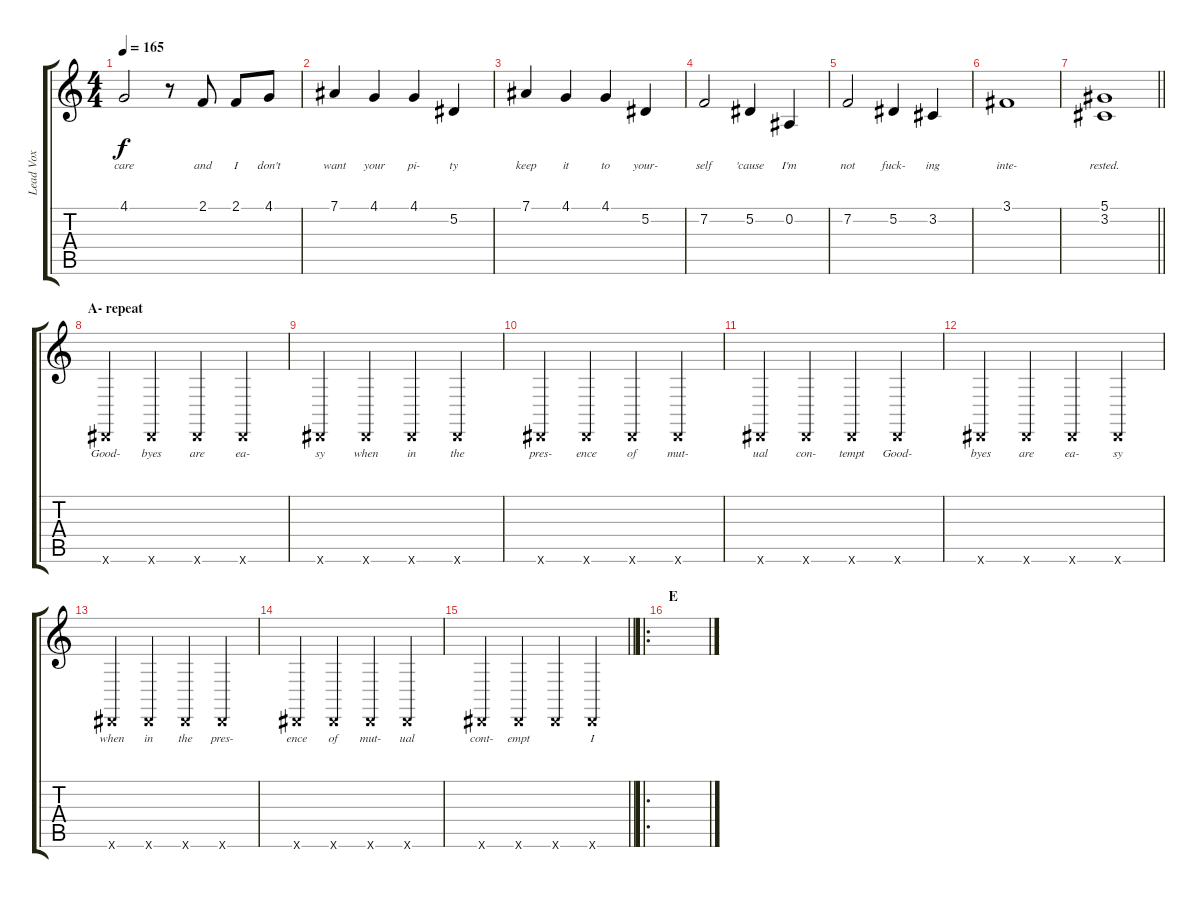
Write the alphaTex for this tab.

\track ("Lead Vox" "Lead Vox") {instrument oboe}
\staff {score tabs}
\tuning (Eb4 Bb3 Gb3 Db3 Ab2 Eb2) {hide}
\ts (4 4)
\tempo 165
\clef g2
\ks c
4.1.2{lyrics (0 "care") lyrics (1 "") lyrics (2 "") lyrics (3 "") lyrics (4 "") dy f} r.8 2.1.8{lyrics (0 "and") lyrics (1 "") lyrics (2 "") lyrics (3 "") lyrics (4 "")} 2.1.8{lyrics (0 "I") lyrics (1 "") lyrics (2 "") lyrics (3 "") lyrics (4 "")} 4.1.8{lyrics (0 "don't") lyrics (1 "") lyrics (2 "") lyrics (3 "") lyrics (4 "")} |
7.1.4{lyrics (0 "want") lyrics (1 "") lyrics (2 "") lyrics (3 "") lyrics (4 "")} 4.1.4{lyrics (0 "your") lyrics (1 "") lyrics (2 "") lyrics (3 "") lyrics (4 "")} 4.1.4{lyrics (0 "pi-") lyrics (1 "") lyrics (2 "") lyrics (3 "") lyrics (4 "")} 5.2.4{lyrics (0 "ty") lyrics (1 "") lyrics (2 "") lyrics (3 "") lyrics (4 "")} |
7.1.4{lyrics (0 "keep") lyrics (1 "") lyrics (2 "") lyrics (3 "") lyrics (4 "")} 4.1.4{lyrics (0 "it") lyrics (1 "") lyrics (2 "") lyrics (3 "") lyrics (4 "")} 4.1.4{lyrics (0 "to") lyrics (1 "") lyrics (2 "") lyrics (3 "") lyrics (4 "")} 5.2.4{lyrics (0 "your-") lyrics (1 "") lyrics (2 "") lyrics (3 "") lyrics (4 "")} |
7.2.2{lyrics (0 "self") lyrics (1 "") lyrics (2 "") lyrics (3 "") lyrics (4 "")} 5.2.4{lyrics (0 "'cause") lyrics (1 "") lyrics (2 "") lyrics (3 "") lyrics (4 "")} 0.2.4{lyrics (0 "I'm") lyrics (1 "") lyrics (2 "") lyrics (3 "") lyrics (4 "")} |
7.2.2{lyrics (0 "not") lyrics (1 "") lyrics (2 "") lyrics (3 "") lyrics (4 "")} 5.2.4{lyrics (0 "fuck-") lyrics (1 "") lyrics (2 "") lyrics (3 "") lyrics (4 "")} 3.2.4{lyrics (0 "ing") lyrics (1 "") lyrics (2 "") lyrics (3 "") lyrics (4 "")} |
3.1.1{lyrics (0 "inte-") lyrics (1 "") lyrics (2 "") lyrics (3 "") lyrics (4 "")} |
\barLineRight lightlight
(5.1 3.2).1{lyrics (0 "rested.") lyrics (1 "") lyrics (2 "") lyrics (3 "") lyrics (4 "")} |
\section ("" "A- repeat")
0.6{x}.4{lyrics (0 "Good-") lyrics (1 "") lyrics (2 "") lyrics (3 "") lyrics (4 "")} 0.6{x}.4{lyrics (0 "byes") lyrics (1 "") lyrics (2 "") lyrics (3 "") lyrics (4 "")} 0.6{x}.4{lyrics (0 "are") lyrics (1 "") lyrics (2 "") lyrics (3 "") lyrics (4 "")} 0.6{x}.4{lyrics (0 "ea-") lyrics (1 "") lyrics (2 "") lyrics (3 "") lyrics (4 "")} |
0.6{x}.4{lyrics (0 "sy") lyrics (1 "") lyrics (2 "") lyrics (3 "") lyrics (4 "")} 0.6{x}.4{lyrics (0 "when") lyrics (1 "") lyrics (2 "") lyrics (3 "") lyrics (4 "")} 0.6{x}.4{lyrics (0 "in") lyrics (1 "") lyrics (2 "") lyrics (3 "") lyrics (4 "")} 0.6{x}.4{lyrics (0 "the") lyrics (1 "") lyrics (2 "") lyrics (3 "") lyrics (4 "")} |
0.6{x}.4{lyrics (0 "pres-") lyrics (1 "") lyrics (2 "") lyrics (3 "") lyrics (4 "")} 0.6{x}.4{lyrics (0 "ence") lyrics (1 "") lyrics (2 "") lyrics (3 "") lyrics (4 "")} 0.6{x}.4{lyrics (0 "of") lyrics (1 "") lyrics (2 "") lyrics (3 "") lyrics (4 "")} 0.6{x}.4{lyrics (0 "mut-") lyrics (1 "") lyrics (2 "") lyrics (3 "") lyrics (4 "")} |
0.6{x}.4{lyrics (0 "ual") lyrics (1 "") lyrics (2 "") lyrics (3 "") lyrics (4 "")} 0.6{x}.4{lyrics (0 "con-") lyrics (1 "") lyrics (2 "") lyrics (3 "") lyrics (4 "")} 0.6{x}.4{lyrics (0 "tempt") lyrics (1 "") lyrics (2 "") lyrics (3 "") lyrics (4 "")} 0.6{x}.4{lyrics (0 "Good-") lyrics (1 "") lyrics (2 "") lyrics (3 "") lyrics (4 "")} |
0.6{x}.4{lyrics (0 "byes") lyrics (1 "") lyrics (2 "") lyrics (3 "") lyrics (4 "")} 0.6{x}.4{lyrics (0 "are") lyrics (1 "") lyrics (2 "") lyrics (3 "") lyrics (4 "")} 0.6{x}.4{lyrics (0 "ea-") lyrics (1 "") lyrics (2 "") lyrics (3 "") lyrics (4 "")} 0.6{x}.4{lyrics (0 "sy") lyrics (1 "") lyrics (2 "") lyrics (3 "") lyrics (4 "")} |
0.6{x}.4{lyrics (0 "when") lyrics (1 "") lyrics (2 "") lyrics (3 "") lyrics (4 "")} 0.6{x}.4{lyrics (0 "in") lyrics (1 "") lyrics (2 "") lyrics (3 "") lyrics (4 "")} 0.6{x}.4{lyrics (0 "the") lyrics (1 "") lyrics (2 "") lyrics (3 "") lyrics (4 "")} 0.6{x}.4{lyrics (0 "pres-") lyrics (1 "") lyrics (2 "") lyrics (3 "") lyrics (4 "")} |
0.6{x}.4{lyrics (0 "ence") lyrics (1 "") lyrics (2 "") lyrics (3 "") lyrics (4 "")} 0.6{x}.4{lyrics (0 "of") lyrics (1 "") lyrics (2 "") lyrics (3 "") lyrics (4 "")} 0.6{x}.4{lyrics (0 "mut-") lyrics (1 "") lyrics (2 "") lyrics (3 "") lyrics (4 "")} 0.6{x}.4{lyrics (0 "ual") lyrics (1 "") lyrics (2 "") lyrics (3 "") lyrics (4 "")} |
\barLineRight lightlight
0.6{x}.4{lyrics (0 "cont-") lyrics (1 "") lyrics (2 "") lyrics (3 "") lyrics (4 "")} 0.6{x}.4{lyrics (0 "empt") lyrics (1 "") lyrics (2 "") lyrics (3 "") lyrics (4 "")} 0.6{x}.4{lyrics (0 "") lyrics (1 "") lyrics (2 "") lyrics (3 "") lyrics (4 "")} 0.6{x}.4{lyrics (0 "I") lyrics (1 "") lyrics (2 "") lyrics (3 "") lyrics (4 "")} |
\ro
\section ("" "E")
